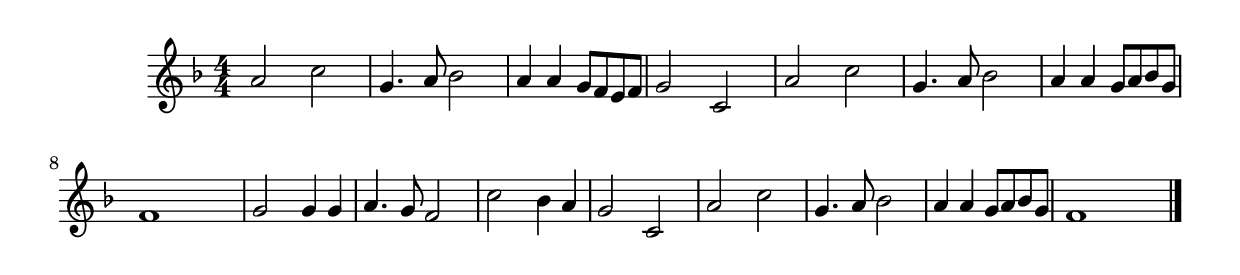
\version "2.20.0"
\header {
\include "lilypond-book-preamble.ly"
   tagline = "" % removed
 }
\score {
 {
  \key f \major \relative c'{\numericTimeSignature a'2 c | g4. a8 bes2 | a4 a g8 f e f | g2 c, | a' c | g4. a8 bes2 | a4 a g8 a bes g | f1 | g2 g4 g a4. g8 f2 | c'2 bes4 a | g2 c,2 | a'2 c | g4. a8 bes2 | a4 a g8 a bes g | f1 \bar "|."}

}
\layout {
  \context {
      \Score 
      proportionalNotationDuration =  #(ly:make-moment 1/5)
 }
 }
\midi {\tempo 4 = 60}
}
